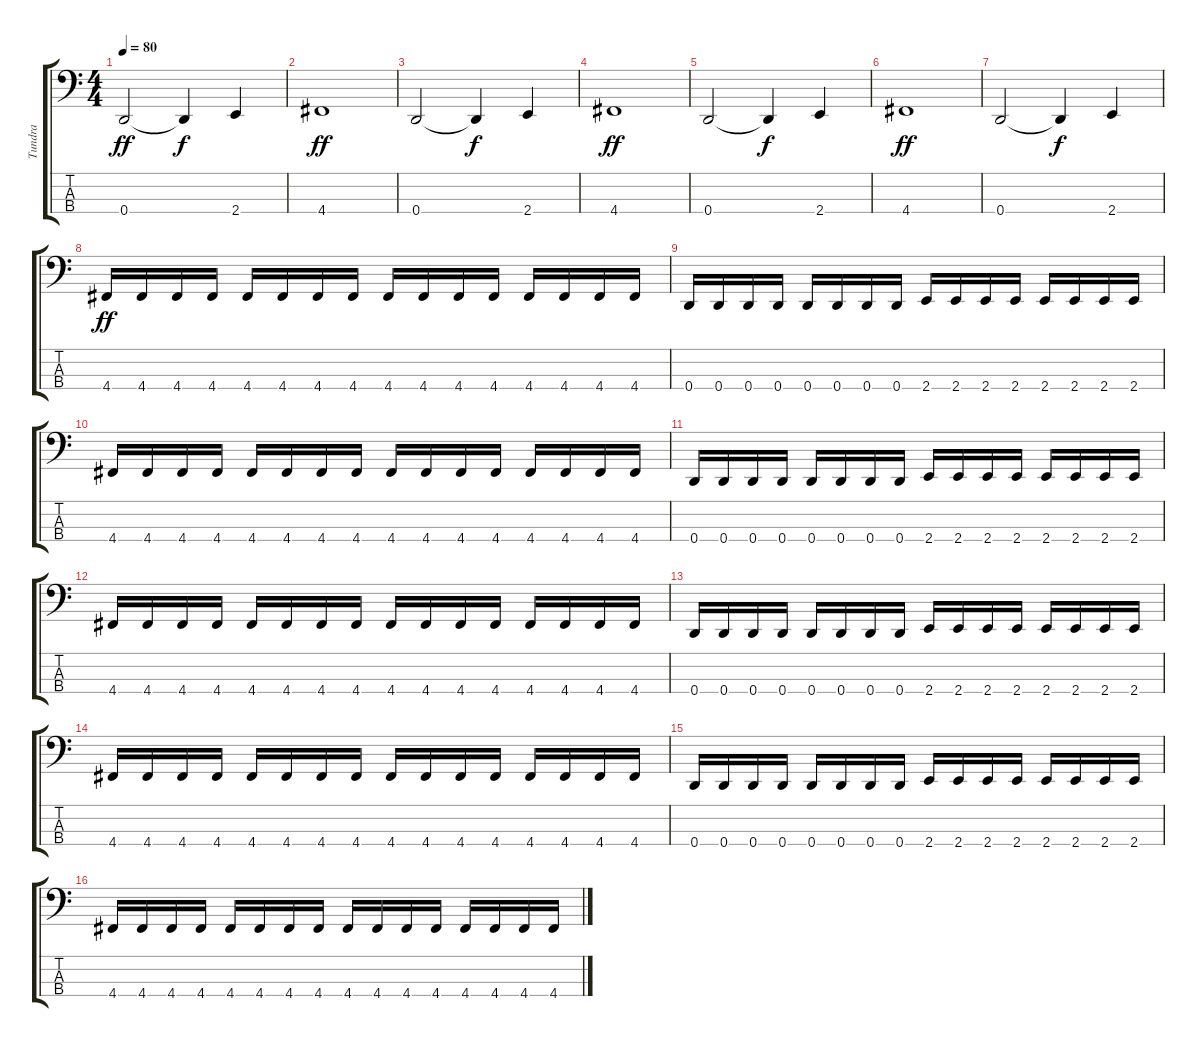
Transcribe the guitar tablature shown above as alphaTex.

\track ("Tundra" "Tundra") {instrument electricbassfinger}
\staff {score tabs}
\tuning (F2 C2 G1 D1) {hide}
\ts (4 4)
\tempo 80
\clef f4
\ks c
0.4.2{dy ff} 0.4{t}.4{dy f} 2.4.4 |
4.4.1{dy ff} |
0.4.2 0.4{t}.4{dy f} 2.4.4 |
4.4.1{dy ff} |
0.4.2 0.4{t}.4{dy f} 2.4.4 |
4.4.1{dy ff} |
0.4.2 0.4{t}.4{dy f} 2.4.4 |
4.4.16{dy ff} 4.4.16 4.4.16 4.4.16 4.4.16 4.4.16 4.4.16 4.4.16 4.4.16 4.4.16 4.4.16 4.4.16 4.4.16 4.4.16 4.4.16 4.4.16 |
0.4.16 0.4.16 0.4.16 0.4.16 0.4.16 0.4.16 0.4.16 0.4.16 2.4.16 2.4.16 2.4.16 2.4.16 2.4.16 2.4.16 2.4.16 2.4.16 |
4.4.16 4.4.16 4.4.16 4.4.16 4.4.16 4.4.16 4.4.16 4.4.16 4.4.16 4.4.16 4.4.16 4.4.16 4.4.16 4.4.16 4.4.16 4.4.16 |
0.4.16 0.4.16 0.4.16 0.4.16 0.4.16 0.4.16 0.4.16 0.4.16 2.4.16 2.4.16 2.4.16 2.4.16 2.4.16 2.4.16 2.4.16 2.4.16 |
4.4.16 4.4.16 4.4.16 4.4.16 4.4.16 4.4.16 4.4.16 4.4.16 4.4.16 4.4.16 4.4.16 4.4.16 4.4.16 4.4.16 4.4.16 4.4.16 |
0.4.16 0.4.16 0.4.16 0.4.16 0.4.16 0.4.16 0.4.16 0.4.16 2.4.16 2.4.16 2.4.16 2.4.16 2.4.16 2.4.16 2.4.16 2.4.16 |
4.4.16 4.4.16 4.4.16 4.4.16 4.4.16 4.4.16 4.4.16 4.4.16 4.4.16 4.4.16 4.4.16 4.4.16 4.4.16 4.4.16 4.4.16 4.4.16 |
0.4.16 0.4.16 0.4.16 0.4.16 0.4.16 0.4.16 0.4.16 0.4.16 2.4.16 2.4.16 2.4.16 2.4.16 2.4.16 2.4.16 2.4.16 2.4.16 |
4.4.16 4.4.16 4.4.16 4.4.16 4.4.16 4.4.16 4.4.16 4.4.16 4.4.16 4.4.16 4.4.16 4.4.16 4.4.16 4.4.16 4.4.16 4.4.16
